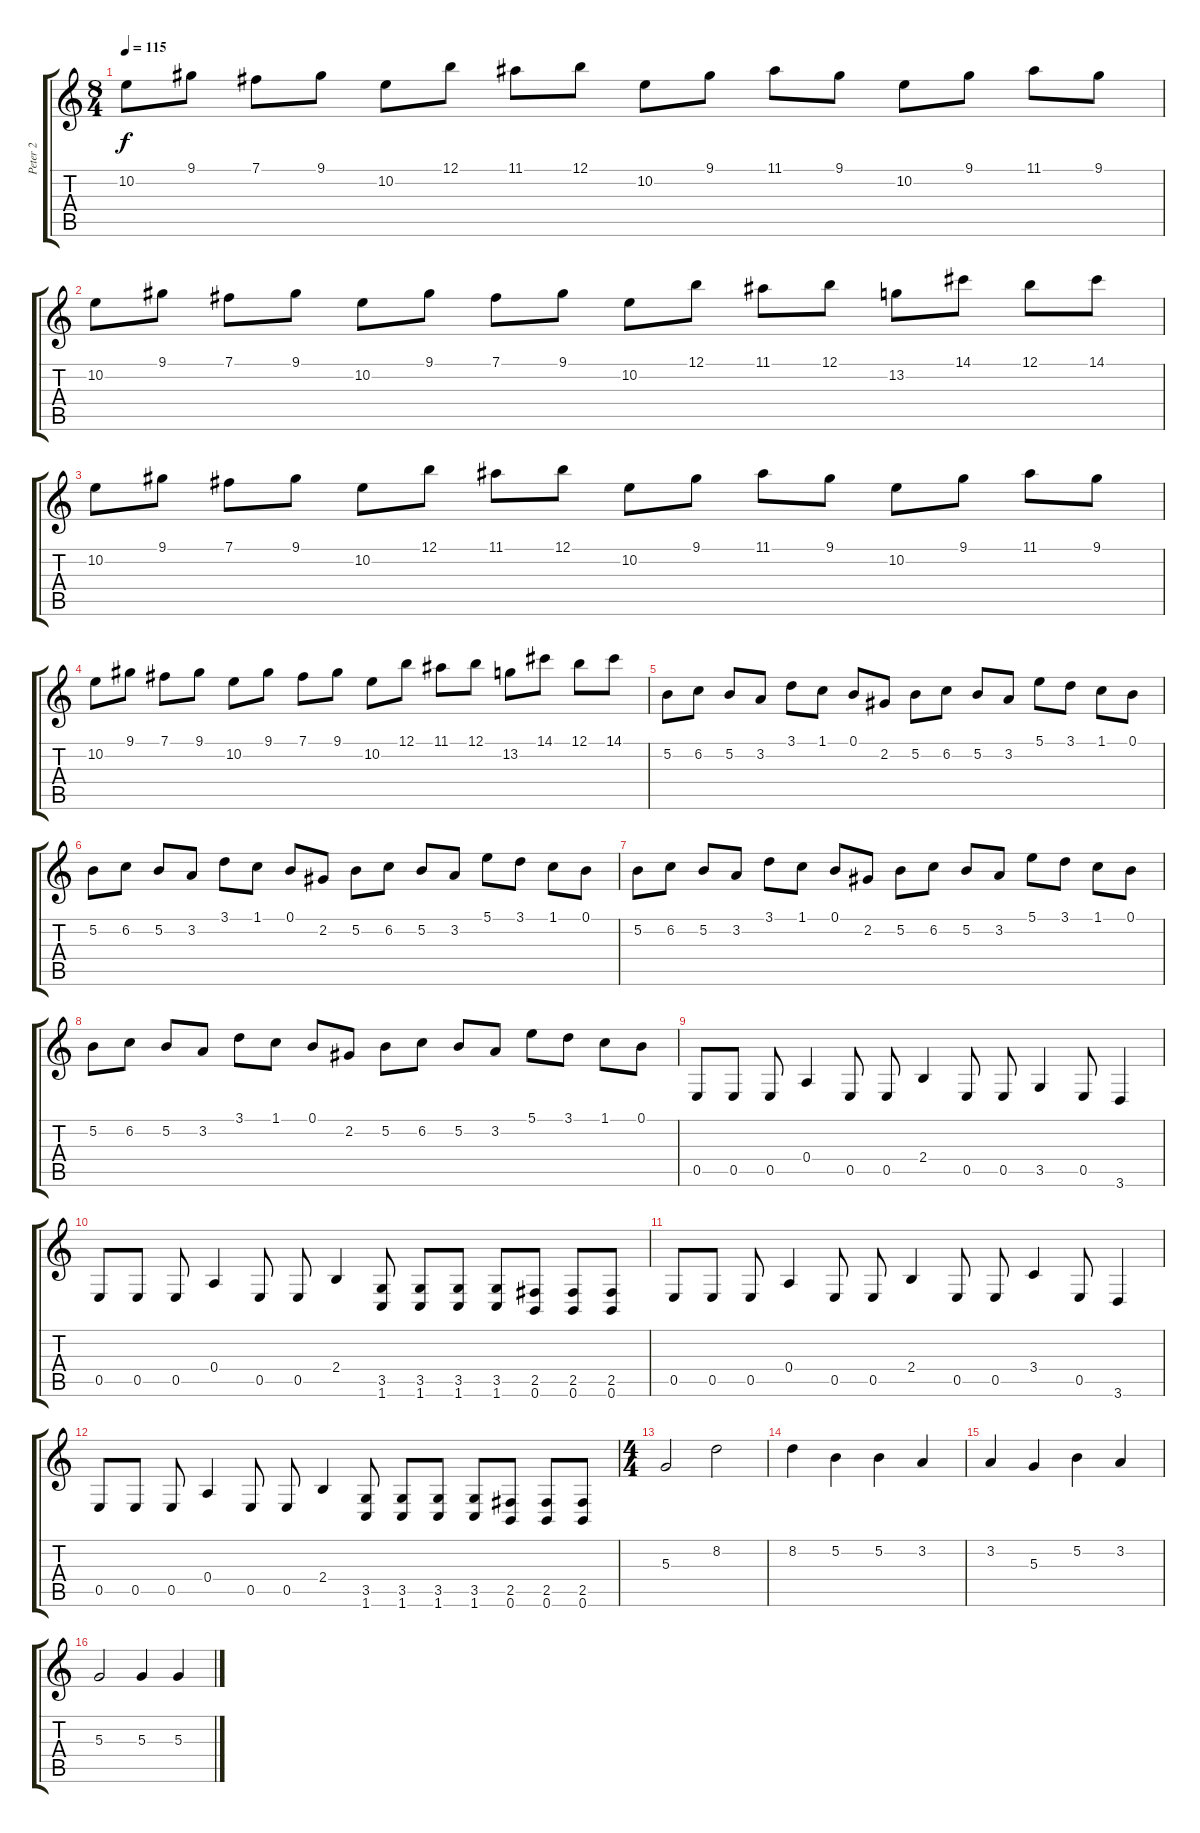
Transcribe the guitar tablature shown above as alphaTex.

\track ("Peter 2" "Peter 2") {instrument distortionguitar}
\staff {score tabs}
\tuning (B3 Gb3 D3 A2 E2 B1) {hide}
\ts (8 4)
\tempo 115
\clef g2
\ks c
10.2.8{dy f} 9.1.8 7.1.8 9.1.8 10.2.8 12.1.8 11.1.8 12.1.8 10.2.8 9.1.8 11.1.8 9.1.8 10.2.8 9.1.8 11.1.8 9.1.8 |
10.2.8 9.1.8 7.1.8 9.1.8 10.2.8 9.1.8 7.1.8 9.1.8 10.2.8 12.1.8 11.1.8 12.1.8 13.2.8 14.1.8 12.1.8 14.1.8 |
10.2.8 9.1.8 7.1.8 9.1.8 10.2.8 12.1.8 11.1.8 12.1.8 10.2.8 9.1.8 11.1.8 9.1.8 10.2.8 9.1.8 11.1.8 9.1.8 |
10.2.8 9.1.8 7.1.8 9.1.8 10.2.8 9.1.8 7.1.8 9.1.8 10.2.8 12.1.8 11.1.8 12.1.8 13.2.8 14.1.8 12.1.8 14.1.8 |
5.2.8 6.2.8 5.2.8 3.2.8 3.1.8 1.1.8 0.1.8 2.2.8 5.2.8 6.2.8 5.2.8 3.2.8 5.1.8 3.1.8 1.1.8 0.1.8 |
5.2.8 6.2.8 5.2.8 3.2.8 3.1.8 1.1.8 0.1.8 2.2.8 5.2.8 6.2.8 5.2.8 3.2.8 5.1.8 3.1.8 1.1.8 0.1.8 |
5.2.8 6.2.8 5.2.8 3.2.8 3.1.8 1.1.8 0.1.8 2.2.8 5.2.8 6.2.8 5.2.8 3.2.8 5.1.8 3.1.8 1.1.8 0.1.8 |
5.2.8 6.2.8 5.2.8 3.2.8 3.1.8 1.1.8 0.1.8 2.2.8 5.2.8 6.2.8 5.2.8 3.2.8 5.1.8 3.1.8 1.1.8 0.1.8 |
0.5.8 0.5.8 0.5.8 0.4.4 0.5.8 0.5.8 2.4.4 0.5.8 0.5.8 3.5.4 0.5.8 3.6.4 |
0.5.8 0.5.8 0.5.8 0.4.4 0.5.8 0.5.8 2.4.4 (3.5 1.6).8 (3.5 1.6).8 (3.5 1.6).8 (3.5 1.6).8 (2.5 0.6).8 (2.5 0.6).8 (2.5 0.6).8 |
0.5.8 0.5.8 0.5.8 0.4.4 0.5.8 0.5.8 2.4.4 0.5.8 0.5.8 3.4.4 0.5.8 3.6.4 |
0.5.8 0.5.8 0.5.8 0.4.4 0.5.8 0.5.8 2.4.4 (3.5 1.6).8 (3.5 1.6).8 (3.5 1.6).8 (3.5 1.6).8 (2.5 0.6).8 (2.5 0.6).8 (2.5 0.6).8 |
\ts (4 4)
5.3.2 8.2.2 |
8.2.4 5.2.4 5.2.4 3.2.4 |
3.2.4 5.3.4 5.2.4 3.2.4 |
5.3.2 5.3.4 5.3.4
